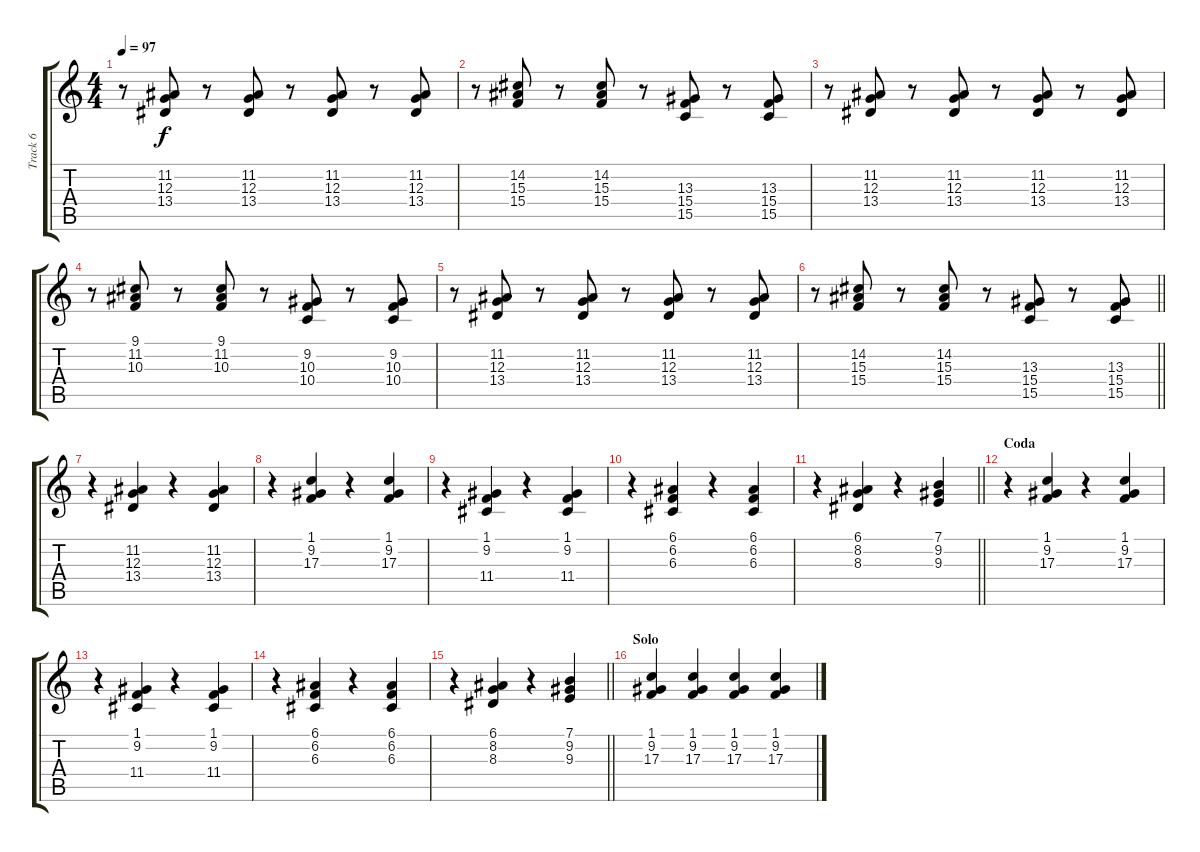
\track ("Track 6" "Track 6") {instrument acousticgrandpiano}
\staff {score tabs}
\tuning (E4 B3 G3 D3 A2 D2) {hide}
\ts (4 4)
\tempo 97
\clef g2
\ks c
r.8{dy f} (11.2 12.3 13.4).8 r.8 (11.2 12.3 13.4).8 r.8 (11.2 12.3 13.4).8 r.8 (11.2 12.3 13.4).8 |
r.8 (14.2 15.3 15.4).8 r.8 (14.2 15.3 15.4).8 r.8 (13.3 15.4 15.5).8 r.8 (13.3 15.4 15.5).8 |
r.8 (11.2 12.3 13.4).8 r.8 (11.2 12.3 13.4).8 r.8 (11.2 12.3 13.4).8 r.8 (11.2 12.3 13.4).8 |
r.8 (9.1 11.2 10.3).8 r.8 (9.1 11.2 10.3).8 r.8 (9.2 10.3 10.4).8 r.8 (9.2 10.3 10.4).8 |
r.8 (11.2 12.3 13.4).8 r.8 (11.2 12.3 13.4).8 r.8 (11.2 12.3 13.4).8 r.8 (11.2 12.3 13.4).8 |
\barLineRight lightlight
r.8 (14.2 15.3 15.4).8 r.8 (14.2 15.3 15.4).8 r.8 (13.3 15.4 15.5).8 r.8 (13.3 15.4 15.5).8 |
r.4 (11.2 12.3 13.4).4 r.4 (11.2 12.3 13.4).4 |
r.4 (1.1 9.2 17.3).4 r.4 (1.1 9.2 17.3).4 |
r.4 (1.1 9.2 11.4).4 r.4 (1.1 9.2 11.4).4 |
r.4 (6.1 6.2 6.3).4 r.4 (6.1 6.2 6.3).4 |
\barLineRight lightlight
r.4 (6.1 8.2 8.3).4 r.4 (7.1 9.2 9.3).4 |
\section ("" "Coda")
r.4 (1.1 9.2 17.3).4 r.4 (1.1 9.2 17.3).4 |
r.4 (1.1 9.2 11.4).4 r.4 (1.1 9.2 11.4).4 |
r.4 (6.1 6.2 6.3).4 r.4 (6.1 6.2 6.3).4 |
\barLineRight lightlight
r.4 (6.1 8.2 8.3).4 r.4 (7.1 9.2 9.3).4 |
\section ("" "Solo")
(1.1 9.2 17.3).4 (1.1 9.2 17.3).4 (1.1 9.2 17.3).4 (1.1 9.2 17.3).4
